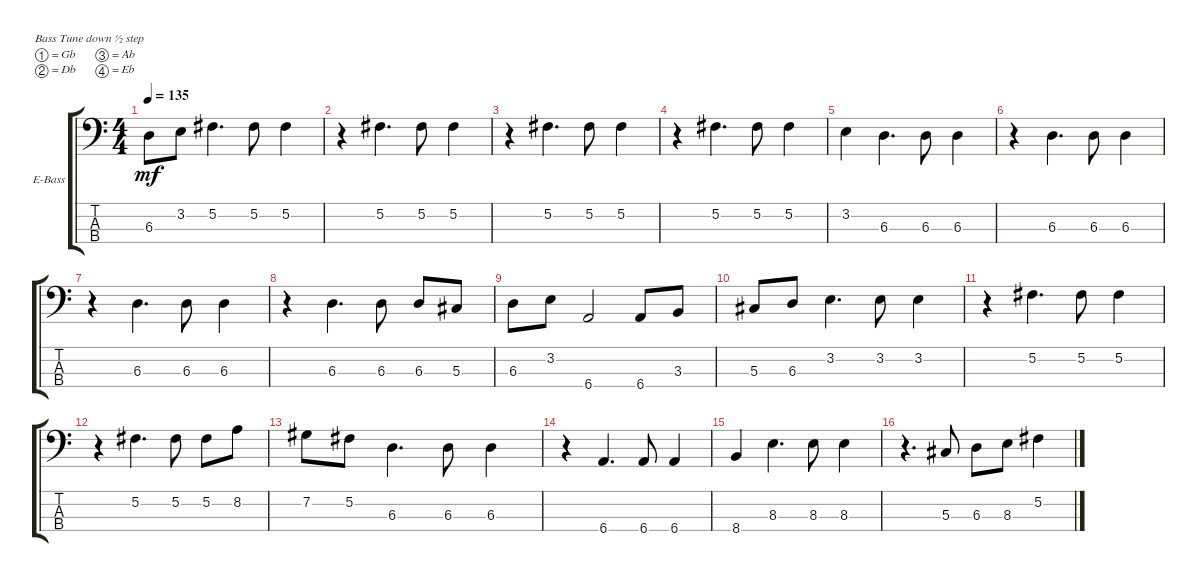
\bracketExtendMode groupsimilarinstruments
\firstSystemTrackNameOrientation horizontal
\otherSystemsTrackNameOrientation horizontal
\track ("Electric Bass" "E-Bass") {solo instrument electricbassfinger}
\staff {score tabs}
\tuning (Gb2 Db2 Ab1 Eb1)
\ts (4 4)
\tempo 135
\clef f4
\ks c
6.3.8{dy mf} 3.2.8 5.2.4{d} 5.2.8 5.2.4 |
r.4 5.2.4{d} 5.2.8 5.2.4 |
r.4 5.2.4{d} 5.2.8 5.2.4 |
r.4 5.2.4{d} 5.2.8 5.2.4 |
3.2.4 6.3.4{d} 6.3.8 6.3.4 |
r.4 6.3.4{d} 6.3.8 6.3.4 |
r.4 6.3.4{d} 6.3.8 6.3.4 |
r.4 6.3.4{d} 6.3.8 6.3.8 5.3.8 |
6.3.8 3.2.8 6.4.2 6.4.8 3.3.8 |
5.3.8 6.3.8 3.2.4{d} 3.2.8 3.2.4 |
r.4 5.2.4{d} 5.2.8 5.2.4 |
r.4 5.2.4{d} 5.2.8 5.2.8 8.2.8 |
7.2.8 5.2.8 6.3.4{d} 6.3.8 6.3.4 |
r.4 6.4.4{d} 6.4.8 6.4.4 |
8.4.4 8.3.4{d} 8.3.8 8.3.4 |
r.4{d} 5.3.8 6.3.8 8.3.8 5.2.4
